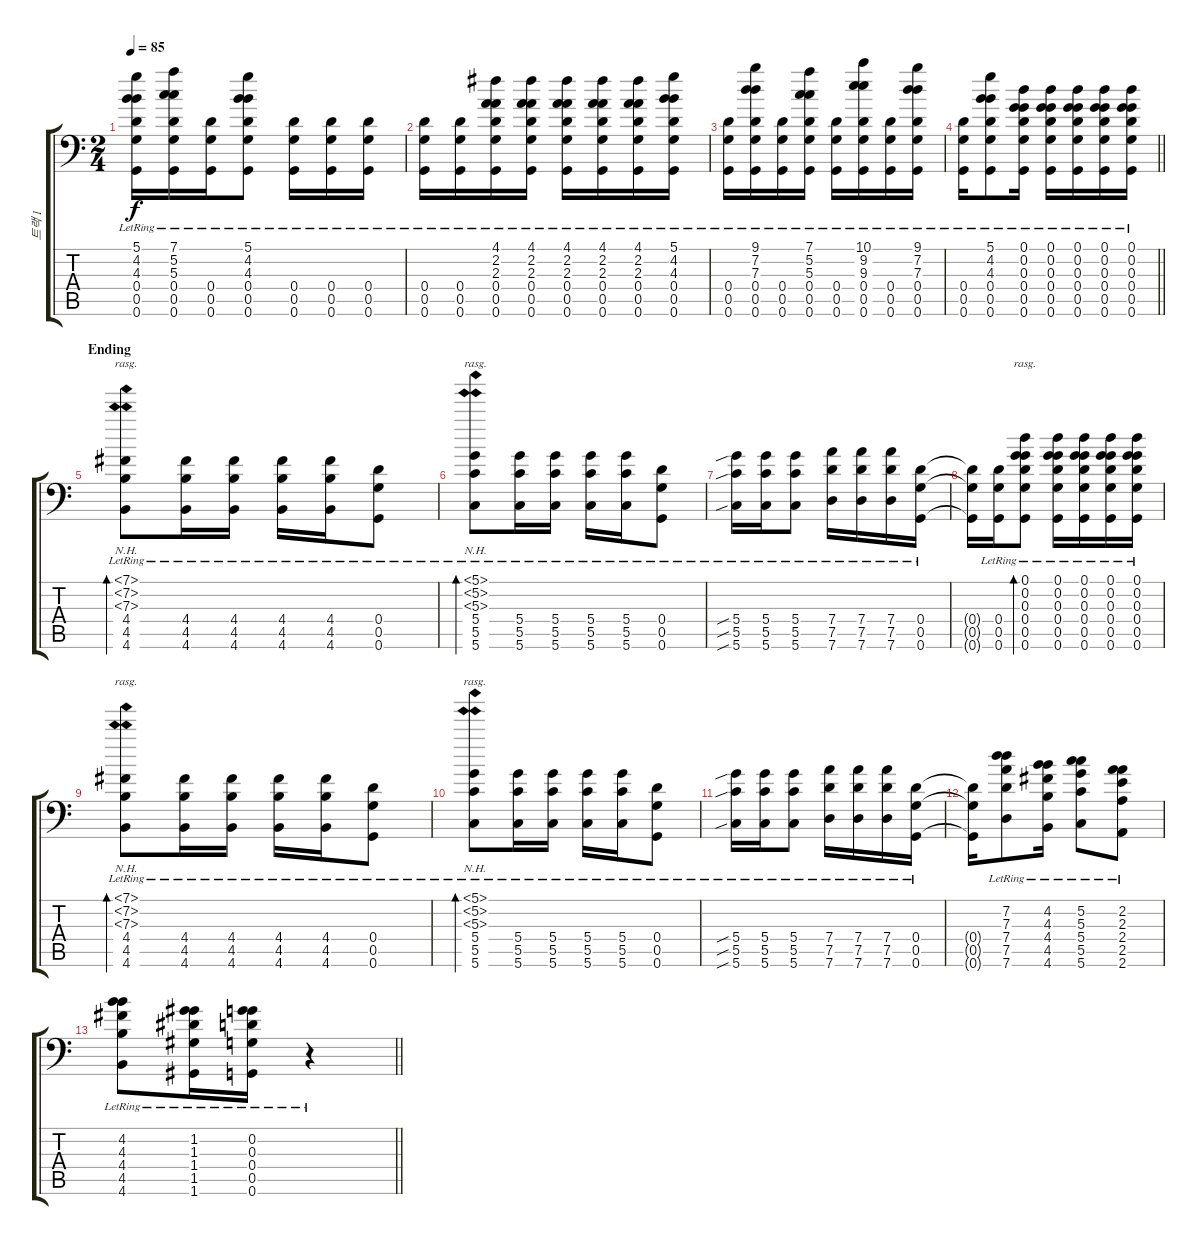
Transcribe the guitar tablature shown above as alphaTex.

\track ("트랙 1" "트랙 1") {instrument acousticguitarsteel}
\staff {score tabs}
\tuning (D4 G3 G3 D3 G2 G1) {hide}
\ts (2 4)
\tempo 85
\clef f4
\ks c
(5.1{lr} 4.2{lr} 4.3{lr} 0.4{lr} 0.5{lr} 0.6{lr}).16{dy f} (7.1{lr} 5.2{lr} 5.3{lr} 0.4{lr} 0.5{lr} 0.6{lr}).16 (0.4{lr} 0.5{lr} 0.6{lr}).16 (5.1{lr} 4.2{lr} 4.3{lr} 0.4{lr} 0.5{lr} 0.6{lr}).8 (0.4{lr} 0.5{lr} 0.6{lr}).16 (0.4{lr} 0.5{lr} 0.6{lr}).16 (0.4{lr} 0.5{lr} 0.6{lr}).16 |
(0.4{lr} 0.5{lr} 0.6{lr}).16 (0.4{lr} 0.5{lr} 0.6{lr}).16 (4.1{lr} 2.2{lr} 2.3{lr} 0.4{lr} 0.5{lr} 0.6{lr}).16 (4.1{lr} 2.2{lr} 2.3{lr} 0.4{lr} 0.5{lr} 0.6{lr}).16 (4.1{lr} 2.2{lr} 2.3{lr} 0.4{lr} 0.5{lr} 0.6{lr}).16 (4.1{lr} 2.2{lr} 2.3{lr} 0.4{lr} 0.5{lr} 0.6{lr}).16 (4.1{lr} 2.2{lr} 2.3{lr} 0.4{lr} 0.5{lr} 0.6{lr}).16 (5.1{lr} 4.2{lr} 4.3{lr} 0.4{lr} 0.5{lr} 0.6{lr}).16 |
(0.4{lr} 0.5{lr} 0.6{lr}).16 (9.1{lr} 7.2{lr} 7.3{lr} 0.4{lr} 0.5{lr} 0.6{lr}).16 (0.4{lr} 0.5{lr} 0.6{lr}).16 (7.1{lr} 5.2{lr} 5.3{lr} 0.4{lr} 0.5{lr} 0.6{lr}).16 (0.4{lr} 0.5{lr} 0.6{lr}).16 (10.1{lr} 9.2{lr} 9.3{lr} 0.4{lr} 0.5{lr} 0.6{lr}).16 (0.4{lr} 0.5{lr} 0.6{lr}).16 (9.1{lr} 7.2{lr} 7.3{lr} 0.4{lr} 0.5{lr} 0.6{lr}).16 |
\barLineRight lightlight
(0.4{lr} 0.5{lr} 0.6{lr}).16 (5.1{lr} 4.2{lr} 4.3{lr} 0.4{lr} 0.5{lr} 0.6{lr}).8 (0.1{lr} 0.2{lr} 0.3{lr} 0.4{lr} 0.5{lr} 0.6{lr}).16 (0.1{lr} 0.2{lr} 0.3{lr} 0.4{lr} 0.5{lr} 0.6{lr}).16 (0.1{lr} 0.2{lr} 0.3{lr} 0.4{lr} 0.5{lr} 0.6{lr}).16 (0.1{lr} 0.2{lr} 0.3{lr} 0.4{lr} 0.5{lr} 0.6{lr}).16 (0.1{lr} 0.2{lr} 0.3{lr} 0.4{lr} 0.5{lr} 0.6{lr}).16 |
\section ("" "Ending")
(7.1{nh lr} 7.2{nh lr} 7.3{nh lr} 4.4{lr} 4.5{lr} 4.6{lr}).8{bd 120 rasg ii} (4.4{lr} 4.5{lr} 4.6{lr}).16 (4.4{lr} 4.5{lr} 4.6{lr}).16 (4.4{lr} 4.5{lr} 4.6{lr}).16 (4.4{lr} 4.5{lr} 4.6{lr}).16 (0.4{lr} 0.5{lr} 0.6{lr}).8 |
(5.1{nh lr} 5.2{nh lr} 5.3{nh lr} 5.4{lr} 5.5{lr} 5.6{lr}).8{bd 120 rasg ii} (5.4{lr} 5.5{lr} 5.6{lr}).16 (5.4{lr} 5.5{lr} 5.6{lr}).16 (5.4{lr} 5.5{lr} 5.6{lr}).16 (5.4{lr} 5.5{lr} 5.6{lr}).16 (0.4{lr} 0.5{lr} 0.6{lr}).8 |
(5.4{sib lr} 5.5{sib lr} 5.6{sib lr}).16 (5.4{lr} 5.5{lr} 5.6{lr}).16 (5.4{lr} 5.5{lr} 5.6{lr}).8 (7.4{lr} 7.5{lr} 7.6{lr}).16 (7.4{lr} 7.5{lr} 7.6{lr}).16 (7.4{lr} 7.5{lr} 7.6{lr}).16 (0.4{lr} 0.5{lr} 0.6{lr}).16 |
(0.4{t} 0.5{t} 0.6{t}).16 (0.4{lr} 0.5{lr} 0.6{lr}).16 (0.1{lr} 0.2{lr} 0.3{lr} 0.4{lr} 0.5{lr} 0.6{lr}).8{bd 120 rasg ii} (0.1{lr} 0.2{lr} 0.3{lr} 0.4{lr} 0.5{lr} 0.6{lr}).16 (0.1{lr} 0.2{lr} 0.3{lr} 0.4{lr} 0.5{lr} 0.6{lr}).16 (0.1{lr} 0.2{lr} 0.3{lr} 0.4{lr} 0.5{lr} 0.6{lr}).16 (0.1{lr} 0.2{lr} 0.3{lr} 0.4{lr} 0.5{lr} 0.6{lr}).16 |
(7.1{nh lr} 7.2{nh lr} 7.3{nh lr} 4.4{lr} 4.5{lr} 4.6{lr}).8{bd 120 rasg ii} (4.4{lr} 4.5{lr} 4.6{lr}).16 (4.4{lr} 4.5{lr} 4.6{lr}).16 (4.4{lr} 4.5{lr} 4.6{lr}).16 (4.4{lr} 4.5{lr} 4.6{lr}).16 (0.4{lr} 0.5{lr} 0.6{lr}).8 |
(5.1{nh lr} 5.2{nh lr} 5.3{nh lr} 5.4{lr} 5.5{lr} 5.6{lr}).8{bd 120 rasg ii} (5.4{lr} 5.5{lr} 5.6{lr}).16 (5.4{lr} 5.5{lr} 5.6{lr}).16 (5.4{lr} 5.5{lr} 5.6{lr}).16 (5.4{lr} 5.5{lr} 5.6{lr}).16 (0.4{lr} 0.5{lr} 0.6{lr}).8 |
(5.4{sib lr} 5.5{sib lr} 5.6{sib lr}).16 (5.4{lr} 5.5{lr} 5.6{lr}).16 (5.4{lr} 5.5{lr} 5.6{lr}).8 (7.4{lr} 7.5{lr} 7.6{lr}).16 (7.4{lr} 7.5{lr} 7.6{lr}).16 (7.4{lr} 7.5{lr} 7.6{lr}).16 (0.4{lr} 0.5{lr} 0.6{lr}).16 |
(0.4{t} 0.5{t} 0.6{t}).16 (7.2{lr} 7.3{lr} 7.4{lr} 7.5{lr} 7.6{lr}).8 (4.2{lr} 4.3{lr} 4.4{lr} 4.5{lr} 4.6{lr}).16 (5.2{lr} 5.3{lr} 5.4{lr} 5.5{lr} 5.6{lr}).8 (2.2{lr} 2.3{lr} 2.4{lr} 2.5{lr} 2.6{lr}).8 |
\barLineRight lightlight
(4.2{lr} 4.3{lr} 4.4{lr} 4.5{lr} 4.6{lr}).8 (1.2{lr} 1.3{lr} 1.4{lr} 1.5{lr} 1.6{lr}).16 (0.2{lr} 0.3{lr} 0.4{lr} 0.5{lr} 0.6{lr}).16 r.4
